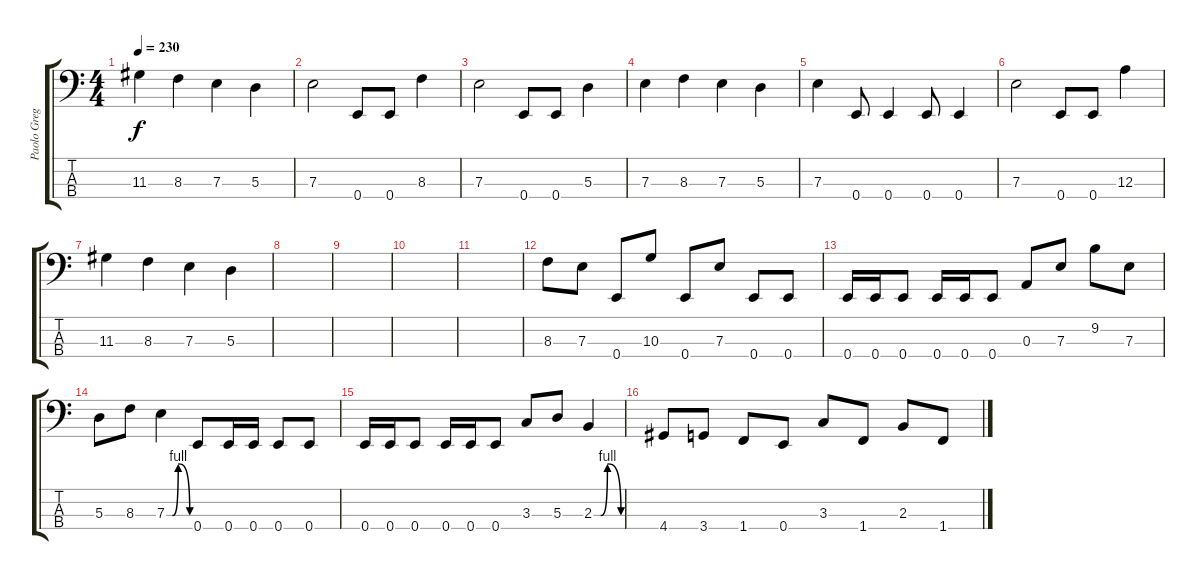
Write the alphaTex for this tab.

\track ("Paolo Gregoletto" "Paolo Greg") {instrument electricbassfinger}
\staff {score tabs}
\tuning (G2 D2 A1 E1) {hide}
\ts (4 4)
\tempo 230
\clef f4
\ks c
11.3.4{dy f} 8.3.4 7.3.4 5.3.4 |
7.3.2 0.4.8 0.4.8 8.3.4 |
7.3.2 0.4.8 0.4.8 5.3.4 |
7.3.4 8.3.4 7.3.4 5.3.4 |
7.3.4 0.4.8 0.4.4 0.4.8 0.4.4 |
7.3.2 0.4.8 0.4.8 12.3.4 |
11.3.4 8.3.4 7.3.4 5.3.4 |
|
|
|
|
8.3.8 7.3.8 0.4.8 10.3.8 0.4.8 7.3.8 0.4.8 0.4.8 |
0.4.16 0.4.16 0.4.8 0.4.16 0.4.16 0.4.8 0.3.8 7.3.8 9.2.8 7.3.8 |
5.3.8 8.3.8 7.3{be (custom 0 0 15 0 30 4 60 0)}.4 0.4.8 0.4.16 0.4.16 0.4.8 0.4.8 |
0.4.16 0.4.16 0.4.8 0.4.16 0.4.16 0.4.8 3.3.8 5.3.8 2.3{be (custom 0 0 15 0 30 4 60 0)}.4 |
4.4.8 3.4.8 1.4.8 0.4.8 3.3.8 1.4.8 2.3.8 1.4.8
